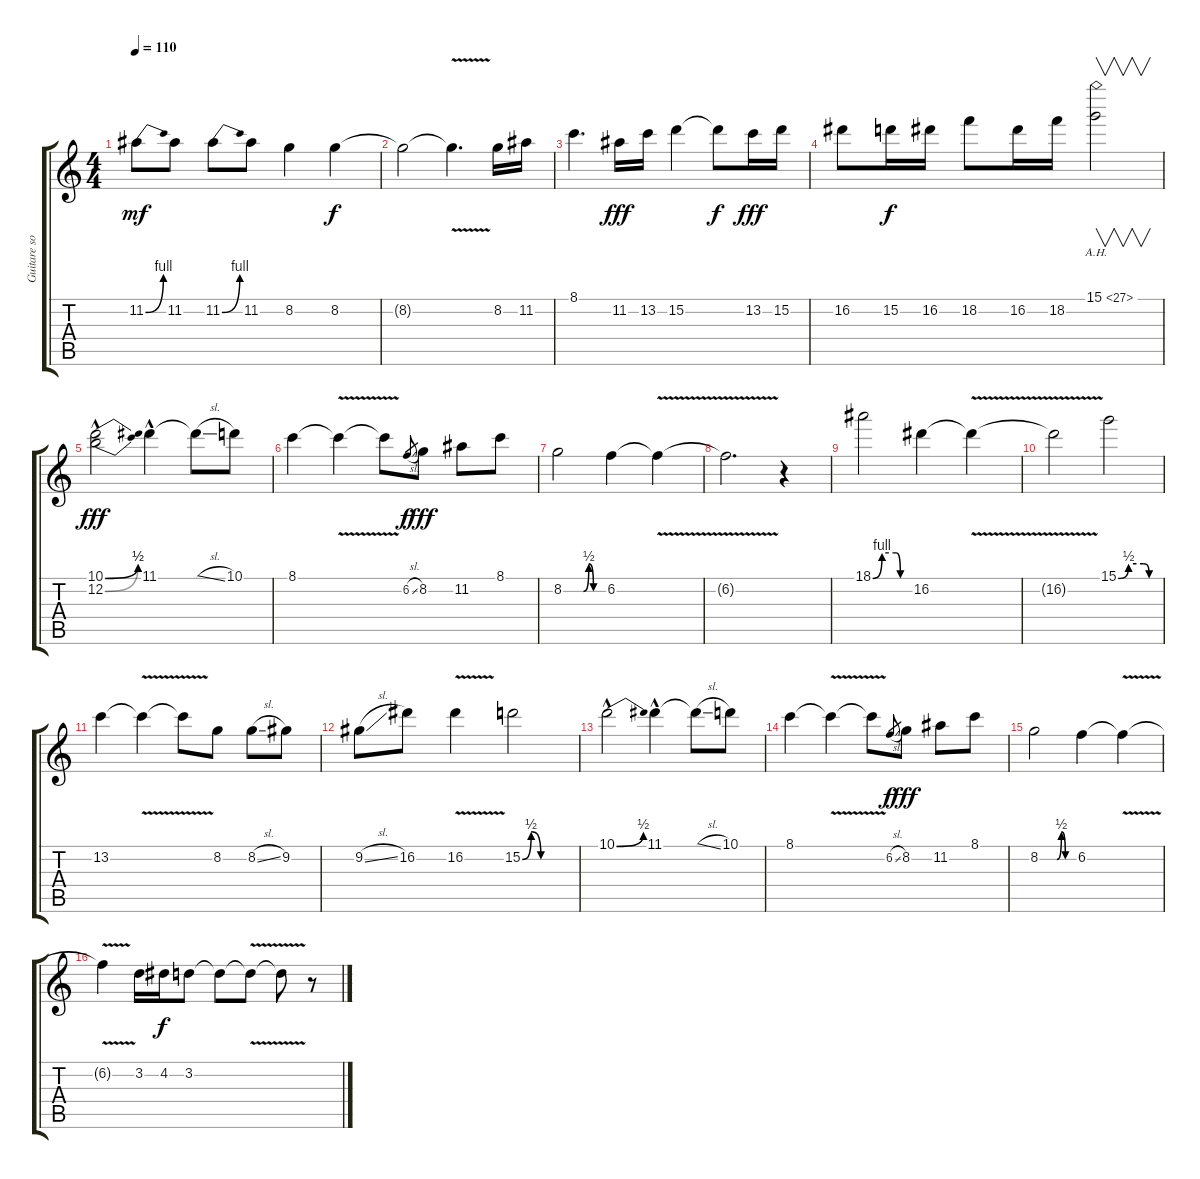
\track ("Guitare solo" "Guitare so") {instrument overdrivenguitar}
\staff {score tabs}
\tuning (E4 B3 G3 D3 A2 E2) {hide}
\ts (4 4)
\tempo 110
\clef g2
\ks c
11.2{be (bend 0 0 60 4)}.8{dy mf} 11.2.8 11.2{be (bend 0 0 60 4)}.8 11.2.8 8.2.4 8.2.4{dy f} |
8.2{t}.2 8.2{v t}.4{d} 8.2.16 11.2.16 |
8.1.4{d} 11.2.16{dy fff volume 12} 13.2.16 15.2.4 15.2{t}.8{dy f} 13.2.16{dy fff} 15.2.16 |
16.2.8{volume 14} 15.2.16{dy f} 16.2.16 18.2.8 16.2.16 18.2.16 15.1{ah 12}.2{v volume 16} |
(10.1{be (bend 0 0 60 2) hac} 12.2{be (bend 0 0 60 2)}).2{dy fff volume 16} 11.1{hac}.4 11.1{sl t}.8 10.1.8 |
8.1.4 8.1{v t}.4 8.1{t}.8 6.2{sl}.8{gr dy f} 8.2.8{dy fff} 11.2.8 8.1.8 |
8.2{be (custom 0 0 30 0 38 2 45 0 60 0)}.2 6.2.4 6.2{v t}.4 |
6.2{t}.2{d} r.4 |
18.1{be (custom 0 0 15 4 38 4 45 0 60 0)}.2 16.2.4 16.2{v t}.4 |
16.2{t}.2 15.1{be (custom 0 0 15 2 37 2 45 0 60 0)}.2 |
13.2.4 13.2{v t}.4 13.2{t}.8 8.2.8 8.2{sl}.8 9.2.8 |
9.2{sl}.8 16.2.8 16.2{v}.4 15.2{be (custom 0 0 10 2 21 0 60 0)}.2 |
10.1{be (bend 0 0 60 2) hac}.2 11.1{hac}.4 11.1{sl t}.8 10.1.8 |
8.1.4 8.1{v t}.4 8.1{t}.8 6.2{sl}.8{gr dy f} 8.2.8{dy fff} 11.2.8 8.1.8 |
8.2{be (custom 0 0 30 0 38 2 45 0 60 0)}.2 6.2.4 6.2{v t}.4 |
6.2{t}.4 3.2.16 4.2.16{dy f} 3.2.8 3.2{t}.8 3.2{v t}.8 3.2{t}.8 r.8
